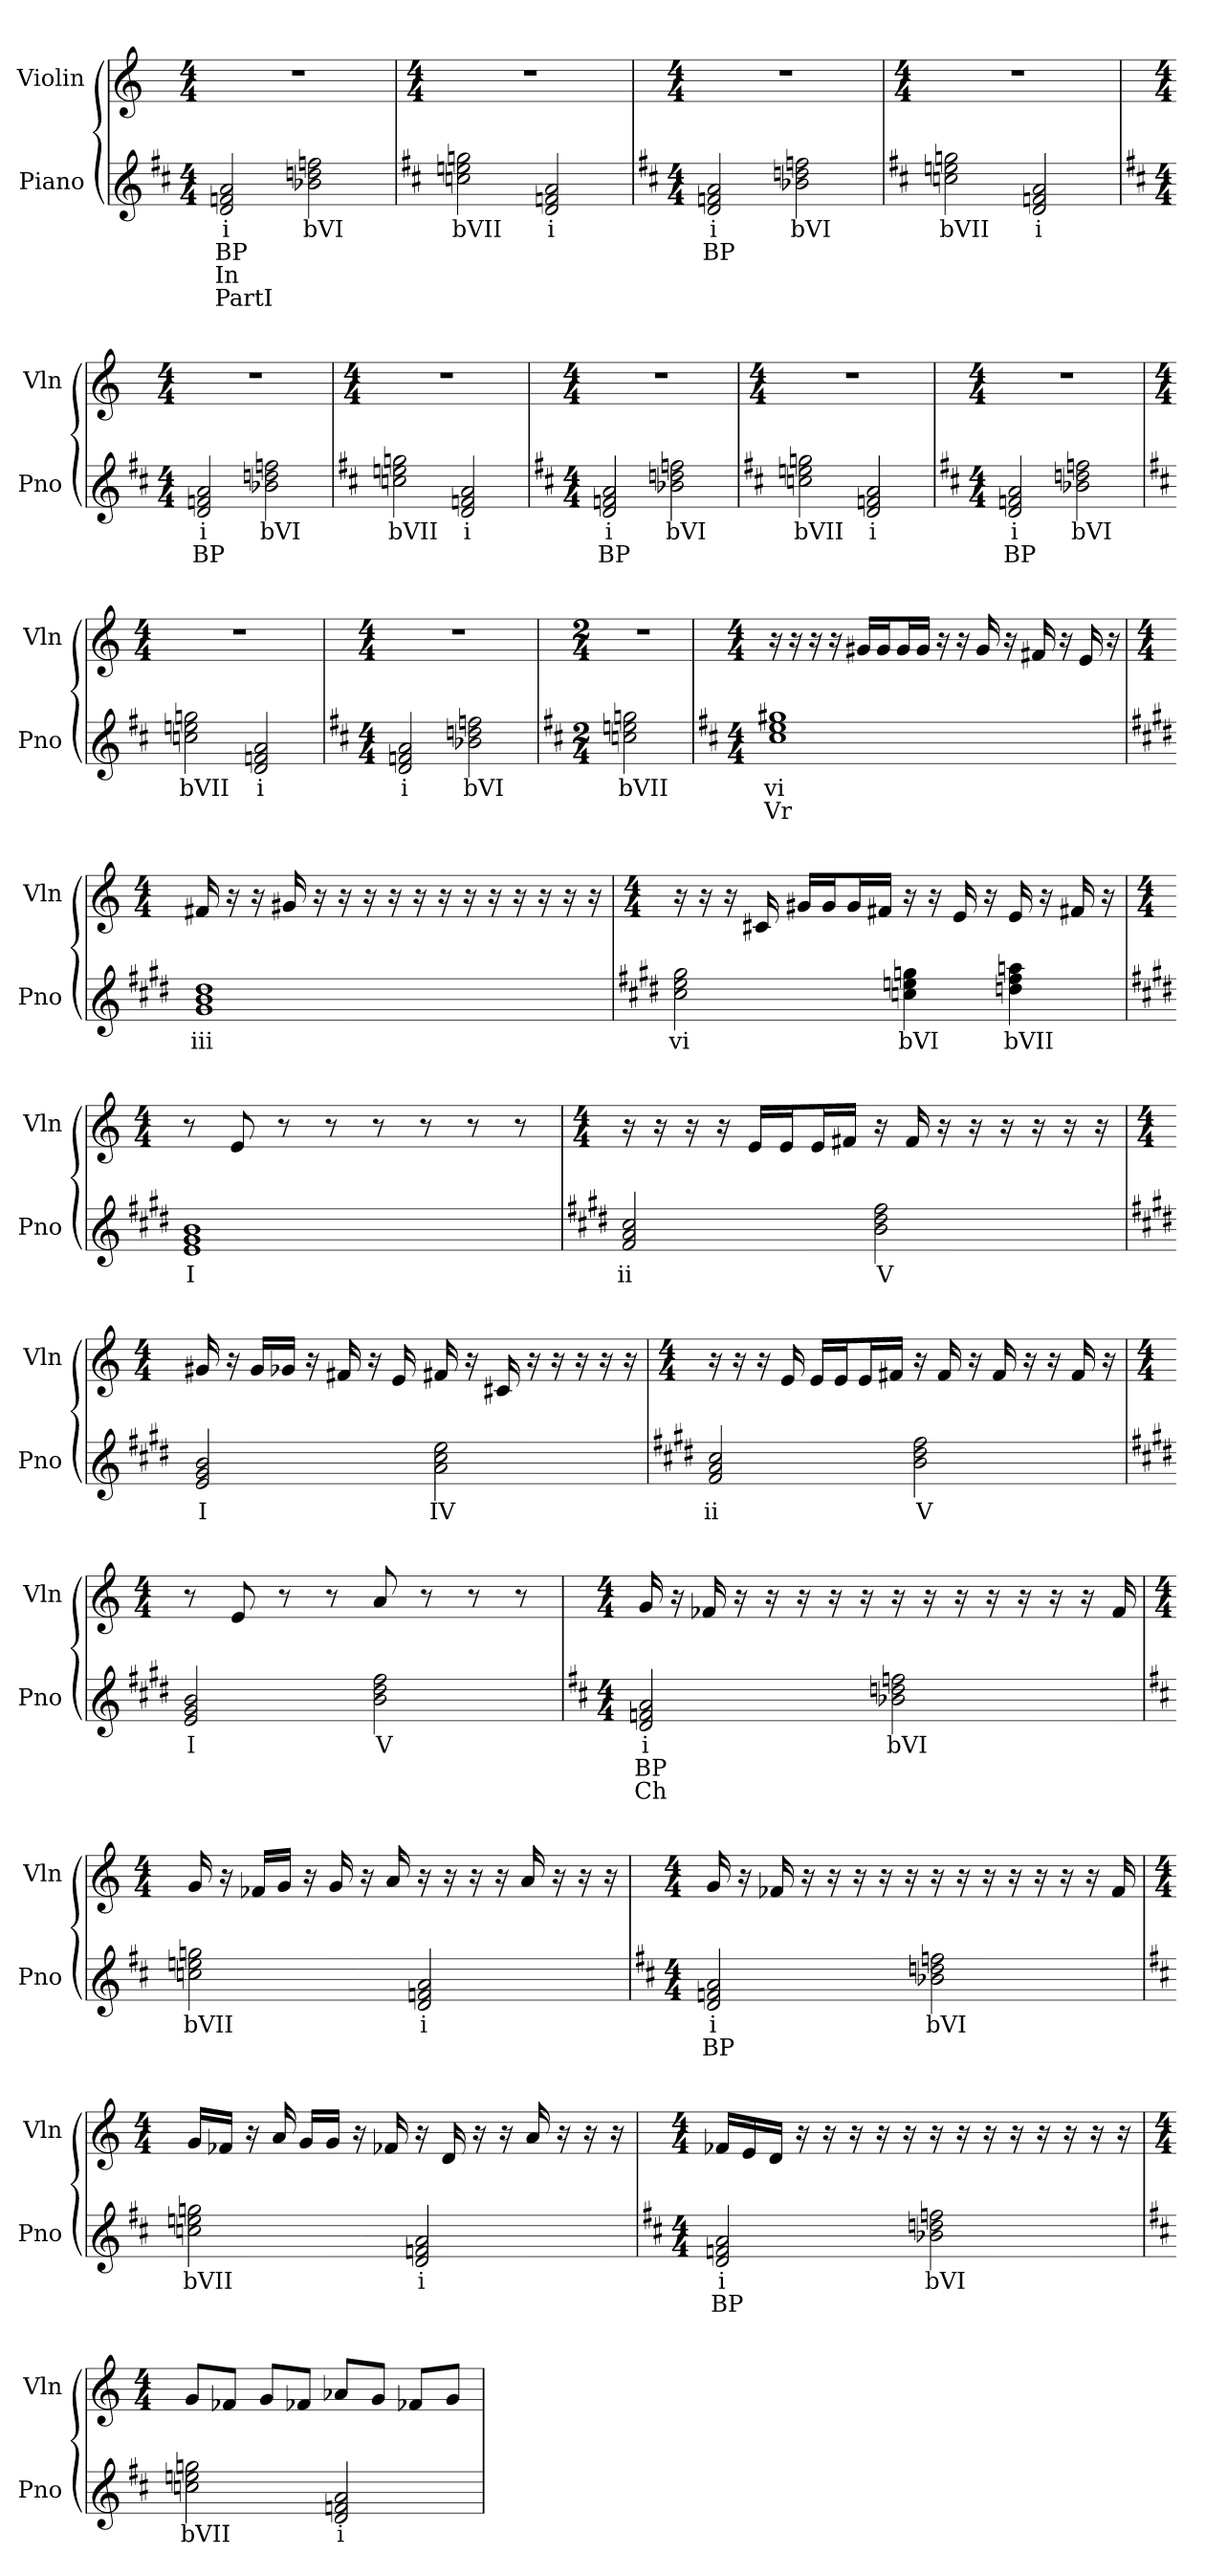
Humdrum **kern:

**kern	**text	**text	**text	**text	**kern
*part2	*part2	*part2	*part2	*part2	*part1
*staff2	*staff2	*staff2	*staff2	*staff2	*staff1
*I"Piano	*	*	*	*	*I"Violin
*I'Pno	*	*	*	*	*I'Vln
*k[f#c#]	*	*	*	*	*
*D:	*	*	*	*	*
*M4/4	*	*	*	*	*M4/4
=	=	=	=	=	=
2d 2fn 2a	i	BP	In	PartI	1r
2b-X 2ddn 2ffn	bVI	.	.	.	.
=	=	=	=	=	=
*k[f#c#]	*	*	*	*	*
*D:	*	*	*	*	*
*	*	*	*	*	*M4/4
2ccn 2een 2ggn	bVII	.	.	.	1r
2d 2fn 2a	i	.	.	.	.
=	=	=	=	=	=
*k[f#c#]	*	*	*	*	*
*D:	*	*	*	*	*
*M4/4	*	*	*	*	*M4/4
2d 2fn 2a	i	BP	.	.	1r
2b-X 2ddn 2ffn	bVI	.	.	.	.
=	=	=	=	=	=
*k[f#c#]	*	*	*	*	*
*D:	*	*	*	*	*
*	*	*	*	*	*M4/4
2ccn 2een 2ggn	bVII	.	.	.	1r
2d 2fn 2a	i	.	.	.	.
=	=	=	=	=	=
*k[f#c#]	*	*	*	*	*
*D:	*	*	*	*	*
*M4/4	*	*	*	*	*M4/4
2d 2fn 2a	i	BP	.	.	1r
2b-X 2ddn 2ffn	bVI	.	.	.	.
=	=	=	=	=	=
*k[f#c#]	*	*	*	*	*
*D:	*	*	*	*	*
*	*	*	*	*	*M4/4
2ccn 2een 2ggn	bVII	.	.	.	1r
2d 2fn 2a	i	.	.	.	.
=	=	=	=	=	=
*k[f#c#]	*	*	*	*	*
*D:	*	*	*	*	*
*M4/4	*	*	*	*	*M4/4
2d 2fn 2a	i	BP	.	.	1r
2b-X 2ddn 2ffn	bVI	.	.	.	.
=	=	=	=	=	=
*k[f#c#]	*	*	*	*	*
*D:	*	*	*	*	*
*	*	*	*	*	*M4/4
2ccn 2een 2ggn	bVII	.	.	.	1r
2d 2fn 2a	i	.	.	.	.
=	=	=	=	=	=
*k[f#c#]	*	*	*	*	*
*D:	*	*	*	*	*
*M4/4	*	*	*	*	*M4/4
2d 2fn 2a	i	BP	.	.	1r
2b-X 2ddn 2ffn	bVI	.	.	.	.
=	=	=	=	=	=
*k[f#c#]	*	*	*	*	*
*D:	*	*	*	*	*
*	*	*	*	*	*M4/4
2ccn 2een 2ggn	bVII	.	.	.	1r
2d 2fn 2a	i	.	.	.	.
=	=	=	=	=	=
*k[f#c#]	*	*	*	*	*
*D:	*	*	*	*	*
*M4/4	*	*	*	*	*M4/4
2d 2fn 2a	i	.	.	.	1r
2b-X 2ddn 2ffn	bVI	.	.	.	.
=	=	=	=	=	=
*k[f#c#]	*	*	*	*	*
*D:	*	*	*	*	*
*M2/4	*	*	*	*	*M2/4
2ccn 2een 2ggn	bVII	.	.	.	2r
=	=	=	=	=	=
*k[f#c#]	*	*	*	*	*
*D:	*	*	*	*	*
*M4/4	*	*	*	*	*M4/4
1cc# 1ee 1gg#X	vi	Vr	.	.	16r
.	.	.	.	.	16r
.	.	.	.	.	16r
.	.	.	.	.	16r
.	.	.	.	.	16g#XLL
.	.	.	.	.	16g#J
.	.	.	.	.	16g#L
.	.	.	.	.	16g#JJ
.	.	.	.	.	16r
.	.	.	.	.	16r
.	.	.	.	.	16g#
.	.	.	.	.	16r
.	.	.	.	.	16f#X
.	.	.	.	.	16r
.	.	.	.	.	16e
.	.	.	.	.	16r
=	=	=	=	=	=
*k[f#c#g#d#]	*	*	*	*	*
*E:	*	*	*	*	*
*	*	*	*	*	*M4/4
1g# 1b 1dd#	iii	.	.	.	16f#X
.	.	.	.	.	16r
.	.	.	.	.	16r
.	.	.	.	.	16g#X
.	.	.	.	.	16r
.	.	.	.	.	16r
.	.	.	.	.	16r
.	.	.	.	.	16r
.	.	.	.	.	16r
.	.	.	.	.	16r
.	.	.	.	.	16r
.	.	.	.	.	16r
.	.	.	.	.	16r
.	.	.	.	.	16r
.	.	.	.	.	16r
.	.	.	.	.	16r
=	=	=	=	=	=
*k[f#c#g#d#]	*	*	*	*	*
*E:	*	*	*	*	*
*	*	*	*	*	*M4/4
2cc# 2ee 2gg#	vi	.	.	.	16r
.	.	.	.	.	16r
.	.	.	.	.	16r
.	.	.	.	.	16c#X
.	.	.	.	.	16g#XLL
.	.	.	.	.	16g#J
.	.	.	.	.	16g#L
.	.	.	.	.	16f#XJJ
4ccn 4een 4ggn	bVI	.	.	.	16r
.	.	.	.	.	16r
.	.	.	.	.	16e
.	.	.	.	.	16r
4ddn 4ff# 4aan	bVII	.	.	.	16e
.	.	.	.	.	16r
.	.	.	.	.	16f#X
.	.	.	.	.	16r
=	=	=	=	=	=
*k[f#c#g#d#]	*	*	*	*	*
*E:	*	*	*	*	*
*	*	*	*	*	*M4/4
1e 1g# 1b	I	.	.	.	8r
.	.	.	.	.	8e
.	.	.	.	.	8r
.	.	.	.	.	8r
.	.	.	.	.	8r
.	.	.	.	.	8r
.	.	.	.	.	8r
.	.	.	.	.	8r
=	=	=	=	=	=
*k[f#c#g#d#]	*	*	*	*	*
*E:	*	*	*	*	*
*	*	*	*	*	*M4/4
2f# 2a 2cc#	ii	.	.	.	16r
.	.	.	.	.	16r
.	.	.	.	.	16r
.	.	.	.	.	16r
.	.	.	.	.	16eLL
.	.	.	.	.	16eJ
.	.	.	.	.	16eL
.	.	.	.	.	16f#XJJ
2b 2dd# 2ff#	V	.	.	.	16r
.	.	.	.	.	16f#
.	.	.	.	.	16r
.	.	.	.	.	16r
.	.	.	.	.	16r
.	.	.	.	.	16r
.	.	.	.	.	16r
.	.	.	.	.	16r
=	=	=	=	=	=
*k[f#c#g#d#]	*	*	*	*	*
*E:	*	*	*	*	*
*	*	*	*	*	*M4/4
2e 2g# 2b	I	.	.	.	16g#X
.	.	.	.	.	16r
.	.	.	.	.	16g#LL
.	.	.	.	.	16g-XJJ
.	.	.	.	.	16r
.	.	.	.	.	16f#X
.	.	.	.	.	16r
.	.	.	.	.	16e
2a 2cc# 2ee	IV	.	.	.	16f#X
.	.	.	.	.	16r
.	.	.	.	.	16c#X
.	.	.	.	.	16r
.	.	.	.	.	16r
.	.	.	.	.	16r
.	.	.	.	.	16r
.	.	.	.	.	16r
=	=	=	=	=	=
*k[f#c#g#d#]	*	*	*	*	*
*E:	*	*	*	*	*
*	*	*	*	*	*M4/4
2f# 2a 2cc#	ii	.	.	.	16r
.	.	.	.	.	16r
.	.	.	.	.	16r
.	.	.	.	.	16e
.	.	.	.	.	16eLL
.	.	.	.	.	16eJ
.	.	.	.	.	16eL
.	.	.	.	.	16f#XJJ
2b 2dd# 2ff#	V	.	.	.	16r
.	.	.	.	.	16f#
.	.	.	.	.	16r
.	.	.	.	.	16f#
.	.	.	.	.	16r
.	.	.	.	.	16r
.	.	.	.	.	16f#
.	.	.	.	.	16r
=	=	=	=	=	=
*k[f#c#g#d#]	*	*	*	*	*
*E:	*	*	*	*	*
*	*	*	*	*	*M4/4
2e 2g# 2b	I	.	.	.	8r
.	.	.	.	.	8e
.	.	.	.	.	8r
.	.	.	.	.	8r
2b 2dd# 2ff#	V	.	.	.	8a
.	.	.	.	.	8r
.	.	.	.	.	8r
.	.	.	.	.	8r
=	=	=	=	=	=
*k[f#c#]	*	*	*	*	*
*D:	*	*	*	*	*
*M4/4	*	*	*	*	*M4/4
2d 2fn 2a	i	BP	Ch	.	16g
.	.	.	.	.	16r
.	.	.	.	.	16f-X
.	.	.	.	.	16r
.	.	.	.	.	16r
.	.	.	.	.	16r
.	.	.	.	.	16r
.	.	.	.	.	16r
2b-X 2ddn 2ffn	bVI	.	.	.	16r
.	.	.	.	.	16r
.	.	.	.	.	16r
.	.	.	.	.	16r
.	.	.	.	.	16r
.	.	.	.	.	16r
.	.	.	.	.	16r
.	.	.	.	.	16f-
=	=	=	=	=	=
*k[f#c#]	*	*	*	*	*
*D:	*	*	*	*	*
*	*	*	*	*	*M4/4
2ccn 2een 2ggn	bVII	.	.	.	16g
.	.	.	.	.	16r
.	.	.	.	.	16f-XLL
.	.	.	.	.	16gJJ
.	.	.	.	.	16r
.	.	.	.	.	16g
.	.	.	.	.	16r
.	.	.	.	.	16a
2d 2fn 2a	i	.	.	.	16r
.	.	.	.	.	16r
.	.	.	.	.	16r
.	.	.	.	.	16r
.	.	.	.	.	16a
.	.	.	.	.	16r
.	.	.	.	.	16r
.	.	.	.	.	16r
=	=	=	=	=	=
*k[f#c#]	*	*	*	*	*
*D:	*	*	*	*	*
*M4/4	*	*	*	*	*M4/4
2d 2fn 2a	i	BP	.	.	16g
.	.	.	.	.	16r
.	.	.	.	.	16f-X
.	.	.	.	.	16r
.	.	.	.	.	16r
.	.	.	.	.	16r
.	.	.	.	.	16r
.	.	.	.	.	16r
2b-X 2ddn 2ffn	bVI	.	.	.	16r
.	.	.	.	.	16r
.	.	.	.	.	16r
.	.	.	.	.	16r
.	.	.	.	.	16r
.	.	.	.	.	16r
.	.	.	.	.	16r
.	.	.	.	.	16f-
=	=	=	=	=	=
*k[f#c#]	*	*	*	*	*
*D:	*	*	*	*	*
*	*	*	*	*	*M4/4
2ccn 2een 2ggn	bVII	.	.	.	16gLL
.	.	.	.	.	16f-XJJ
.	.	.	.	.	16r
.	.	.	.	.	16a
.	.	.	.	.	16gLL
.	.	.	.	.	16gJJ
.	.	.	.	.	16r
.	.	.	.	.	16f-X
2d 2fn 2a	i	.	.	.	16r
.	.	.	.	.	16d
.	.	.	.	.	16r
.	.	.	.	.	16r
.	.	.	.	.	16a
.	.	.	.	.	16r
.	.	.	.	.	16r
.	.	.	.	.	16r
=	=	=	=	=	=
*k[f#c#]	*	*	*	*	*
*D:	*	*	*	*	*
*M4/4	*	*	*	*	*M4/4
2d 2fn 2a	i	BP	.	.	16f-XLL
.	.	.	.	.	16e
.	.	.	.	.	16dJJ
.	.	.	.	.	16r
.	.	.	.	.	16r
.	.	.	.	.	16r
.	.	.	.	.	16r
.	.	.	.	.	16r
2b-X 2ddn 2ffn	bVI	.	.	.	16r
.	.	.	.	.	16r
.	.	.	.	.	16r
.	.	.	.	.	16r
.	.	.	.	.	16r
.	.	.	.	.	16r
.	.	.	.	.	16r
.	.	.	.	.	16r
=	=	=	=	=	=
*k[f#c#]	*	*	*	*	*
*D:	*	*	*	*	*
*	*	*	*	*	*M4/4
2ccn 2een 2ggn	bVII	.	.	.	8gL
.	.	.	.	.	8f-XJ
.	.	.	.	.	8gL
.	.	.	.	.	8f-XJ
2d 2fn 2a	i	.	.	.	8a-XL
.	.	.	.	.	8gJ
.	.	.	.	.	8f-XL
.	.	.	.	.	8gJ
=	=	=	=	=	=
*-	*-	*-	*-	*-	*-
